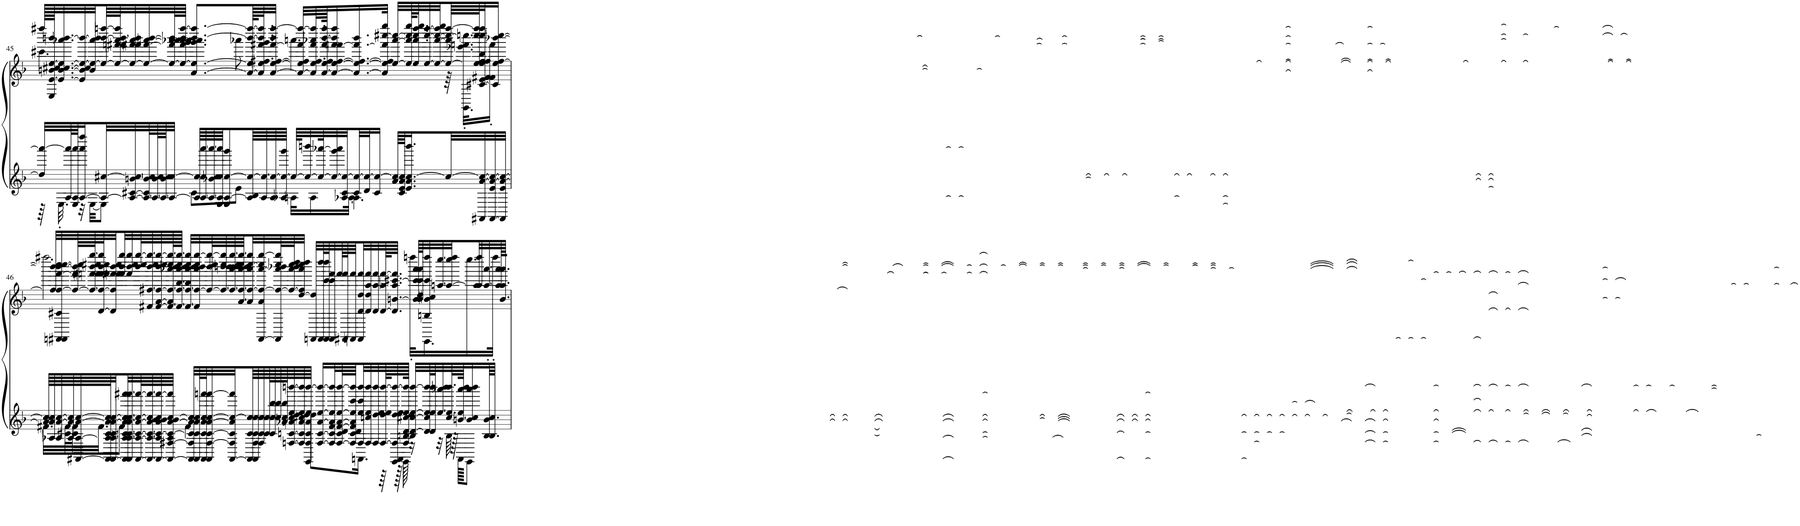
**kern	**kern
*part1	*part1
*staff2	*staff1
*I"Piano	*
*I'Pno.	*
!!LO:PB:g=z
*clefG2	*clefG2
*k[b-]	*k[b-]
*M4/4	*M4/4
=45	=45
*^	*^
32dd/] 32aaa/_LLL	64r	128ffff#X/LLLLL	4.ccc#X\
.	.	128E/ [128e/ [128bn/ [128cc#X/ [128ee/ [128bbbn/JJ	.
.	32.E'\	32.e/_ 32.b/_ 32.cc#/_ 32.ee/_ 32.aaa-X/ 32.bbb/_	.
[64A/ 64aaa/_L	.	.	.
64E/ 64A/_ 64aaa/_JJ	.	.	.
16A/_ 16aaa/] 16ffff/	32r	32e/] 32b/_ 32cc#/] 32ee/_ 32bbb/_	.
.	[32E\KKL	32b/] 32ee/_ 32aaa-/ 32bbb/_	.
32A/_ [32cc#X/L	8E\J]	64ee/_ 64bbb/_ [64ffffn/L	.
.	.	64ee/_ [64fffn/ 64fff#X/ [64aaa-/ 64bbb/_ 64ffff/]J	.
32A/_ [32c#X/ [32bn/ 32cc#/_	.	32ee/_ 32fff/_ 32fff#X/ 32aaa-/] 32bbb/_	.
64A/_ 64c#/] 64b/_ 64cc#/_L	.	32ee/_ 32fff/_ [32aaan/ 32bbb/_	.
128A/_ 128b/] 128cc#/_L	.	.	.
128A/_ 128b/ 128cc#/_JJ	.	.	.
32A/_ 32cc#/_JJJ	.	64ee/_ 64fff/_ [64aaa-X/ 64aaa/_ 64bbb/_L	.
.	.	64ee/_ 64fff/] [64ggg/ 64aaa-/_ 64aaa/] 64bbb/_ [64ffff/JJJJ	.
64A/_ 64cc#/_LLLL	8c#\L	[8.a/ 8.ee/_ 8.ggg/] 8.aaa-/] 8.bbb/_ 8.ffff/_L	.
64A/_ 64cc#/_ [64aaa/	.	.	.
64A/_ 64b-X/ 64cc#/_ 64aaa/_	.	.	.
[64E/ 64A/_ 64cc#/_ 64aaa/]JJJ	.	.	.
8E/] 8A/_ 8cc#/_ 8ggg/	.	.	.
.	8e\J	.	8aaa-X\
64A/] 64B-/ 64cc#/_LLL	.	128a/_ 128ee/_ 128bbb/_ 128ffff/_KLLL	.
.	.	64.a/_ 64.ee/_ [64.ff#X/ [64.fff#X/ 64.ggg/ 64.bbb/_ 64.ffff/_J	.
64A/ 64cc#/_	.	.	.
64A/ 64cc#/_	.	32a/_ 32ee/_ 32ff#/_ 32fff#/_ 32bbb/] 32ffff/_JJJ	.
64A-X/ 64cc#/_ 64ggg/JJJJ	.	.	.
64cc#/KLLL_	32An\KLL	32a/_ 32ee/_ 32ff#/_ 32fff#/_ 32ffff/_LLL	4.aaan\
32cc#/_ 32bbbn/	.	.	.
.	16A\	64.a/_ 64.ee/_ 64.ff#/_ 64.fff#/_ 64.aaa-X/ 64.ffff/_L	.
64cc#/_ [64aaa-X/K	.	.	.
.	.	128a/_ 128ee/_ 128ff#/_ 128fff#/_ [128bbb/ 128ffff/]JJK	.
32cc#/_ 32ggg/ 32aaa-/]	.	16a/_ 16ee/_ 16ff#/_ [16fffn/ 16fff#/] 16bbb/] 16ffff/	.
32A/ 32c#/ 32cc#/_	[32A-X\JJk	.	.
32c#/ 32cc#/_	4.A-\]	16.a/_ 16.ee/_ 16.ff#/_ 16.fff/_ 16.bbb/	.
32d/ 32cc#/_J	.	.	.
16c#/ 16cc#/_JJ	.	.	.
.	.	32a/] 32ee/_ 32ff#/] 32fff/] [32cccc#X/ 32gggg/JJk	.
[64a/ 64cc#/_LLLL	.	32ee/_ [32aaa-/ 32cccc#/_LLL	.
64c#/ [64e/ 64a/_ 64cc#/_JJ	.	.	.
16.e/] 16.a/] 16.cc#/_ 16.bbb/	.	128ee/_ 128aaa-/_ 128cccc#/_ [128gggg/KL	.
.	.	64.ee/_ 64.aaa-/] 64.cccc#/_ 64.ffff/ 64.gggg/]J	.
.	.	32ee/_ 32cccc#/_ [32ffff/	.
.	.	32ee/_ [32aaa-/ 32cccc#/_ 32ffff/_ 32gggg/	.
32cc#/L_	.	64ee/_ 64aaa-/] 64cccc#/_ 64ffff/_L	64r
.	.	64ee/_ [64ff#/ 64cccc#/_ 64ffff/_J	32.GG\' 32.eee-X\' 32.fffn\' 32.ccccn\'KLL
32FF#X/ [32a/ 32cc#/_	.	[32c#X/ 32e/ 32f#X/ 32ee/_ 32ff#/_ 32bb-/ 32cccc#/_ 32ffff/]J	.
[32FF#/ 32e/ 32a/_ 32cc#/_	.	16c#/] 16ee/] 16ff#/_ [16bbb-X/ 16cccc#/_JJ	16f#\' 16fff\'JJ
32FF#/] 32e/ 32a/_ 32cc#/_JJJ	.	.	.
!!LO:LB:g=z	!!
=46	=46	=46	=46
64a/_ 64cc#/_LLLL	32.f#X\LLL	32ff#/_ 32bbb-/_ 32cccc#/_LLL	2.ffff#X\
64A-X/ 64a/_ 64cc#/_	.	.	.
64A-/ 64a/_ 64cc#/_	.	32FFn/ 32FF#X/ 32c#X/ 32ff#/_ [32fff/ 32bbb-/_ 32cccc#/_	.
64A-/ 64a/_ 64cc#/_	[64c#X\ [64f#\L	.	.
[64FF#X/ [64A-/ 64a/_ 64cc#/_	64c#\] 64f#\]J	128ff#/_ 128fff/_ 128bbb-/_ 128cccc#/]LL	.
.	.	128ff#/_ 128fffn/_ [128fff#X/ 128bbb-/_ [128cccc#X/ [128gggg/J	.
64FF#/_ 64A-/_ 64c#/ 64a/_ 64cc#/_J	[32.f#\JJ	[64d/ 64ff#/_ 64fff/_ 64fff#/] 64bbb-/_ 64cccc#/_ 64gggg/]J	.
32FF#/_ 32A-/_ [32c#/ 32a/_ 32cc#/_	.	32d/] 32ff#/] 32fff/] [32fff#X/ 32bbb-/_ 32cccc#/]	.
32FF#/] 32A-/_ 32c#/_ 32a/_ 32cc#/_ [32fff#X/	8f#\J]	32fff#/_ 32bbb-/_ [32gggg/	.
32FF#/ 32A-/_ 32c#/_ 32a/_ 32cc#/_ 32fff#/_	.	32fff#/] 32bbb-/_ 32cccc#/ 32gggg/]	.
[64FF#/ 64A-/_ 64c#/_ 64a/_ 64cc#/_ 64fff#/_L	.	64bbb-/_ [64cccc#/ [64gggg/L	.
64FF#/_ 64A-/_ 64c#/_ 64a/] [64b-/ 64cc#/_ 64fff#/_	.	64f#X/ [64ff#X/ 64bbb-/_ 64cccc#/_ 64gggg/_	.
64FF#/_ 64A-/_ 64c#/_ [64a/ 64b-/_ 64cc#/_ 64fff#/_	.	[64f#/ [64a/ 64ff#/_ 64bbb-/_ 64cccc#/_ 64gggg/_	.
64FF#/_ [64F#X/ 64A-/] 64c#/_ 64a/_ 64b-/] 64cc#/_ 64fff#/]JJJJ	.	128f#/_ 128a/] 128ff#/_ [128aaa-X/ 128bbb-/_ 128cccc#/_ 128gggg/_L	.
.	.	128f#/_ 128ff#/_ [128bb-/ 128aaa-/] 128bbb-/_ 128cccc#/_ 128gggg/_JJJJJ	.
32FF#/_ 32F#/] 32c#/_ 32a/_ 32cc#/_LLL	4f#\	32f#/_ 32ff#/_ 32bb-/] [32aaa-/ 32bbb-/_ 32cccc#/_ 32gggg/]LLL	.
64FF#/] 64c#/] 64a/_ 64cc#/_L	.	32f#/] 32ff#/_ 32aaa-/] 32bbb-/_ 32cccc#/_ [32gggg/	.
[64FF#/ [64c#/ 64a/_ 64cc#/_ [64fffn/J	.	.	.
32FF#/] [32F#/ 32c#/_ 32a/_ 32cc#/_ 32fff/_	.	64ff#/_ 64bbb-/_ 64cccc#/_ 64gggg/_L	.
.	.	64ff#/_ 64bbb-X/_ [64bbbn/ 64cccc#/_ 64gggg/]	.
[32FF#/ 32F#/] 32c#/] 32a/] 32cc#/_ 32fff/]	.	64ff#/_ [64aaa-/ 64bbb-/_ 64bbb/] 64cccc#/_ [64gggg/	.
.	.	[64a/ 64ff#/_ 64aaa-/_ 64bbb-/] 64cccc#/] 64gggg/_J	.
64FF#/_ [64c#/ 64cc#/_L	.	32a/] 32ff#/_ 32aaa-/] [32cccc#/ 32gggg/]	.
64FF#/] [64F#/ 64c#/_ 64cc#/_	.	.	.
64F#/] 64c#/_ 64cc#/_	.	[32FF#/ 32a/ 32ff#/_ [32aaa-/ 32cccc#/] [32gggg/	.
128c#/_ 128cc#/_L	.	.	.
128c#/] 128cc#/_ [128bb-/	.	.	.
128cc#/_ 128bb-/_	.	64FF#/] 64ff#/_ 64aaa-/_ [64bbb-X/ [64cccc#/ 64gggg/]L	.
128a-X/ 128cc#/_ 128bb-/]J	.	.	.
[64Fn/ [64cn/ [64an/ 64cc#/] [64dd/ [64ee/ [64bbbn/	.	64ff#/_ 64aaa-/_ 64bbb-/] 64cccc#/_ [64dddd/J	.
64F/_ 64c/_ 64a/_ 64cc#X/ 64dd/] 64ee/_ 64bbb/_	.	[32dd/ 32ff#/] 32aaa-/] 32cccc#/] 32dddd/]JJJ	.
64EE/ 64F/_ 64c/_ 64a/_ 64ee/_ 64bbb/_JJJJ	.	.	.
16F/_ 16c/_ 16a/_ 16ee/_ 16bbb/_LL	8dd\L	[32FFn/ 32dd/]LLL	.
.	.	64FF/_ [64dddd/L	.
.	.	64FF/_ [64ccc/ 64dddd/]J	.
32F/_ 32c/_ 32f#/ 32a/_ 32ee/_ 32bbb/_L	.	32FF/] 32ccc/] [32fff#/	.
64F/_ 64c/_ [64d/ [64f#/ 64a/_ 64ee/_ 64bbb/_L	.	128fff#/LL_	.
.	.	128FF#X/ 128fff#/_J	.
64F/_ 64c/] 64d/] 64f#/] 64a/] 64ee/_ [64ccc/ 64bbb/_J	.	[64FFn/ 64fff#/_J	.
32F/_ 32ee/_ 32ccc/] 32bbb/_	16.FFn\Jk	32FF/] [32d/ [32dd/ 32fff#/_	.
32F/_ 32ccn/ 32ee/_ 32bbb/_	.	32d/_ 32dd/] 32aa/ 32fff#/_	.
32F/_ [32dd/ 32ee/_ 32bbb/_	.	32d/_ [32aa/ 32fff#/_	.
128F/_ 128dd/_ 128ee/_ 128bbb/_KL	64r	128d/_ 128aa/] 128fff#/_KL	.
64EE/ 64FF/ 64F/_ 64dd/_ 64ee/_ 64bbb/_	.	64.d/] [64.bn/ 64.aa-X/ [64.ccc#X/ 64.fff#/]JJJJ	.
.	128r	.	.
128F/] [128Bn/ [128d/ [128cc#X/ 128dd/] 128ee/_ 128bbb/_JJJJk	128EE\	.	.
32B/] 32d/_ 32cc#/_ 32ee/_ 32bbb/_LLL	16r	64b/_ 64ccc#/_ [64aaa-/LLLL	32ffffn'\KLL
.	.	64b/_ 64dd/ 64ccc#/_ 64aaa-/]J	.
64d/] 64cc#/] 64ee/_ 64bbb/_L	.	32Bn/ 32b/] 32cc#X/ 32ccc#/] 32ffff/	16.EE\
64d/ 64ee/_ 64bbb/_J	.	.	.
32ee/_ 32aaa-X/ 32bbb/_	32r	[32aan/ [32eeee/	.
64.cc#/ 64.ee/_ 64.bbb/]L	64B\	32aa/_ 32eeee/] 32ffff/	.
.	128r	.	.
[128bn/ 128ee/] [128aaa-/ [128bbb/JJK	128FF\KKKKL	.	.
16b/] 16cc#/ 16aaa-/] 16bbb/]	8EE\J	32aa/_	16.eeee\
.	.	32aa/_ 32ffff/	.
[64B/' 64b/'KL	.	32aa/_ [32aaa-/	.
32.B/]' 32.cc#/'JJJ	.	.	.
.	.	128aa/_ 128aaa-/_KL	32ffff\JJk
.	.	64.b/ 64.aa/_ 64.aaa-/]JJJJ	.
*v	*v	*	*
*	*v	*v
=	=
*-	*-
